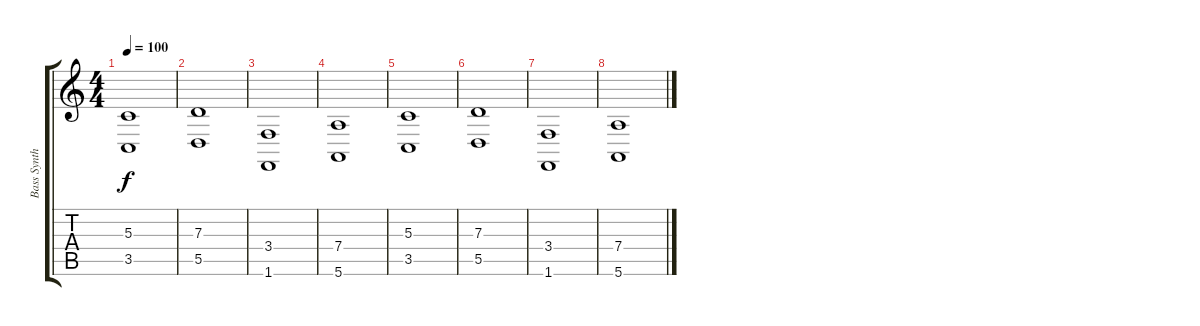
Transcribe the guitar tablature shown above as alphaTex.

\track ("Bass SynthStrings" "Bass Synth") {instrument synthstrings1}
\staff {score tabs}
\tuning (E4 B3 G3 D3 A2 E2) {hide}
\ts (4 4)
\tempo 100
\clef g2
\ks c
(5.3 3.5).1{dy f} |
(7.3 5.5).1 |
(3.4 1.6).1 |
(7.4 5.6).1 |
(5.3 3.5).1 |
(7.3 5.5).1 |
(3.4 1.6).1 |
(7.4 5.6).1
